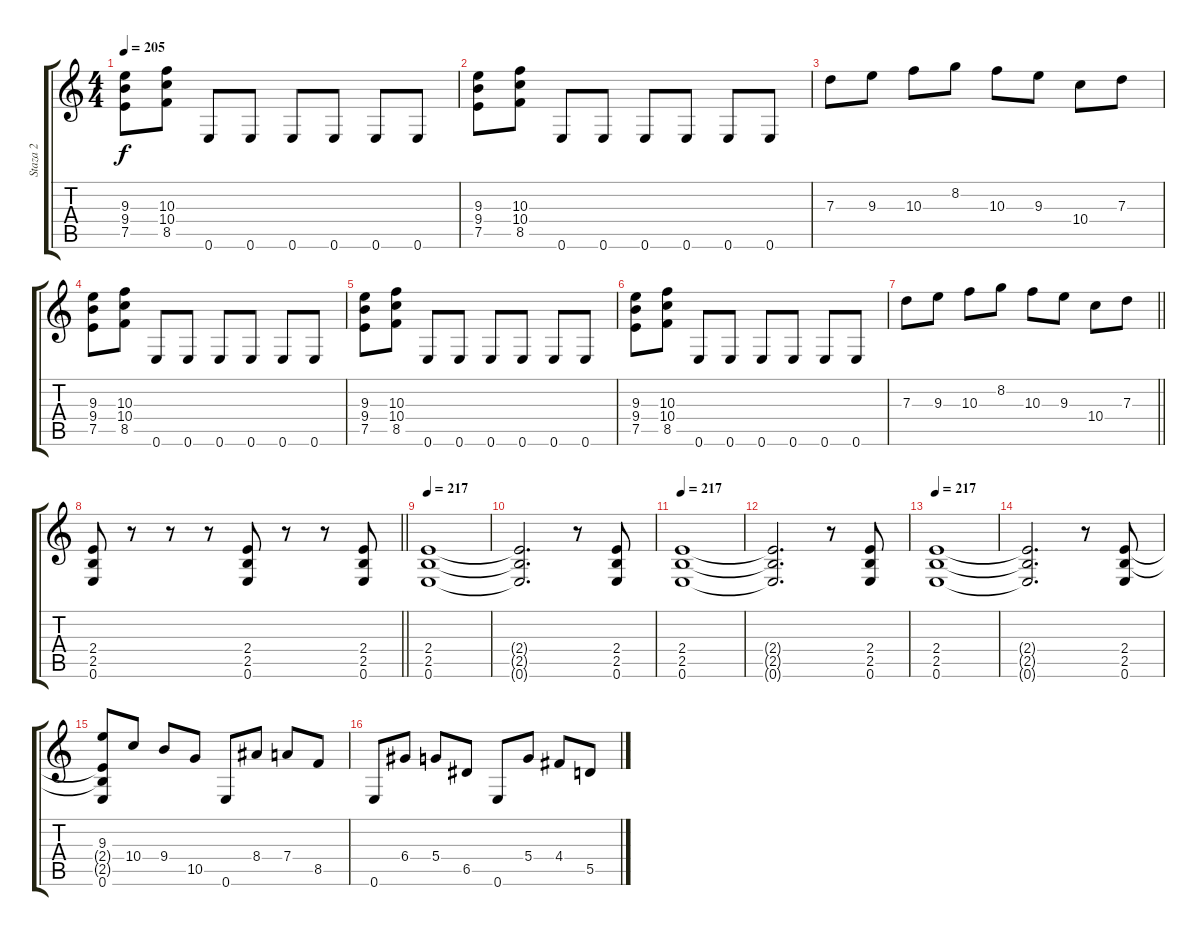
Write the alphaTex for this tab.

\track ("Staza 2" "Staza 2") {instrument overdrivenguitar}
\staff {score tabs}
\tuning (E4 B3 G3 D3 A2 E2) {hide}
\ts (4 4)
\tempo 205
\clef g2
\ks c
(9.3 9.4 7.5).8{dy f} (10.3 10.4 8.5).8 0.6.8 0.6.8 0.6.8 0.6.8 0.6.8 0.6.8 |
(9.3 9.4 7.5).8 (10.3 10.4 8.5).8 0.6.8 0.6.8 0.6.8 0.6.8 0.6.8 0.6.8 |
7.3.8 9.3.8 10.3.8 8.2.8 10.3.8 9.3.8 10.4.8 7.3.8 |
(9.3 9.4 7.5).8 (10.3 10.4 8.5).8 0.6.8 0.6.8 0.6.8 0.6.8 0.6.8 0.6.8 |
(9.3 9.4 7.5).8 (10.3 10.4 8.5).8 0.6.8 0.6.8 0.6.8 0.6.8 0.6.8 0.6.8 |
(9.3 9.4 7.5).8 (10.3 10.4 8.5).8 0.6.8 0.6.8 0.6.8 0.6.8 0.6.8 0.6.8 |
\barLineRight lightlight
7.3.8 9.3.8 10.3.8 8.2.8 10.3.8 9.3.8 10.4.8 7.3.8 |
\section ("" "")
\barLineRight lightlight
(2.4 2.5 0.6).8 r.8 r.8 r.8 (2.4 2.5 0.6).8 r.8 r.8 (2.4 2.5 0.6).8 |
\section ("" "")
\tempo 217
(2.4 2.5 0.6).1 |
(2.4{t} 2.5{t} 0.6{t}).2{d} r.8 (2.4 2.5 0.6).8 |
\tempo 217
(2.4 2.5 0.6).1 |
(2.4{t} 2.5{t} 0.6{t}).2{d} r.8 (2.4 2.5 0.6).8 |
\tempo 217
(2.4 2.5 0.6).1 |
(2.4{t} 2.5{t} 0.6{t}).2{d} r.8 (2.4 2.5 0.6).8 |
(9.3 2.4{t} 2.5{t} 0.6).8 10.4.8 9.4.8 10.5.8 0.6.8 8.4.8 7.4.8 8.5.8 |
0.6.8 6.4.8 5.4.8 6.5.8 0.6.8 5.4.8 4.4.8 5.5.8
